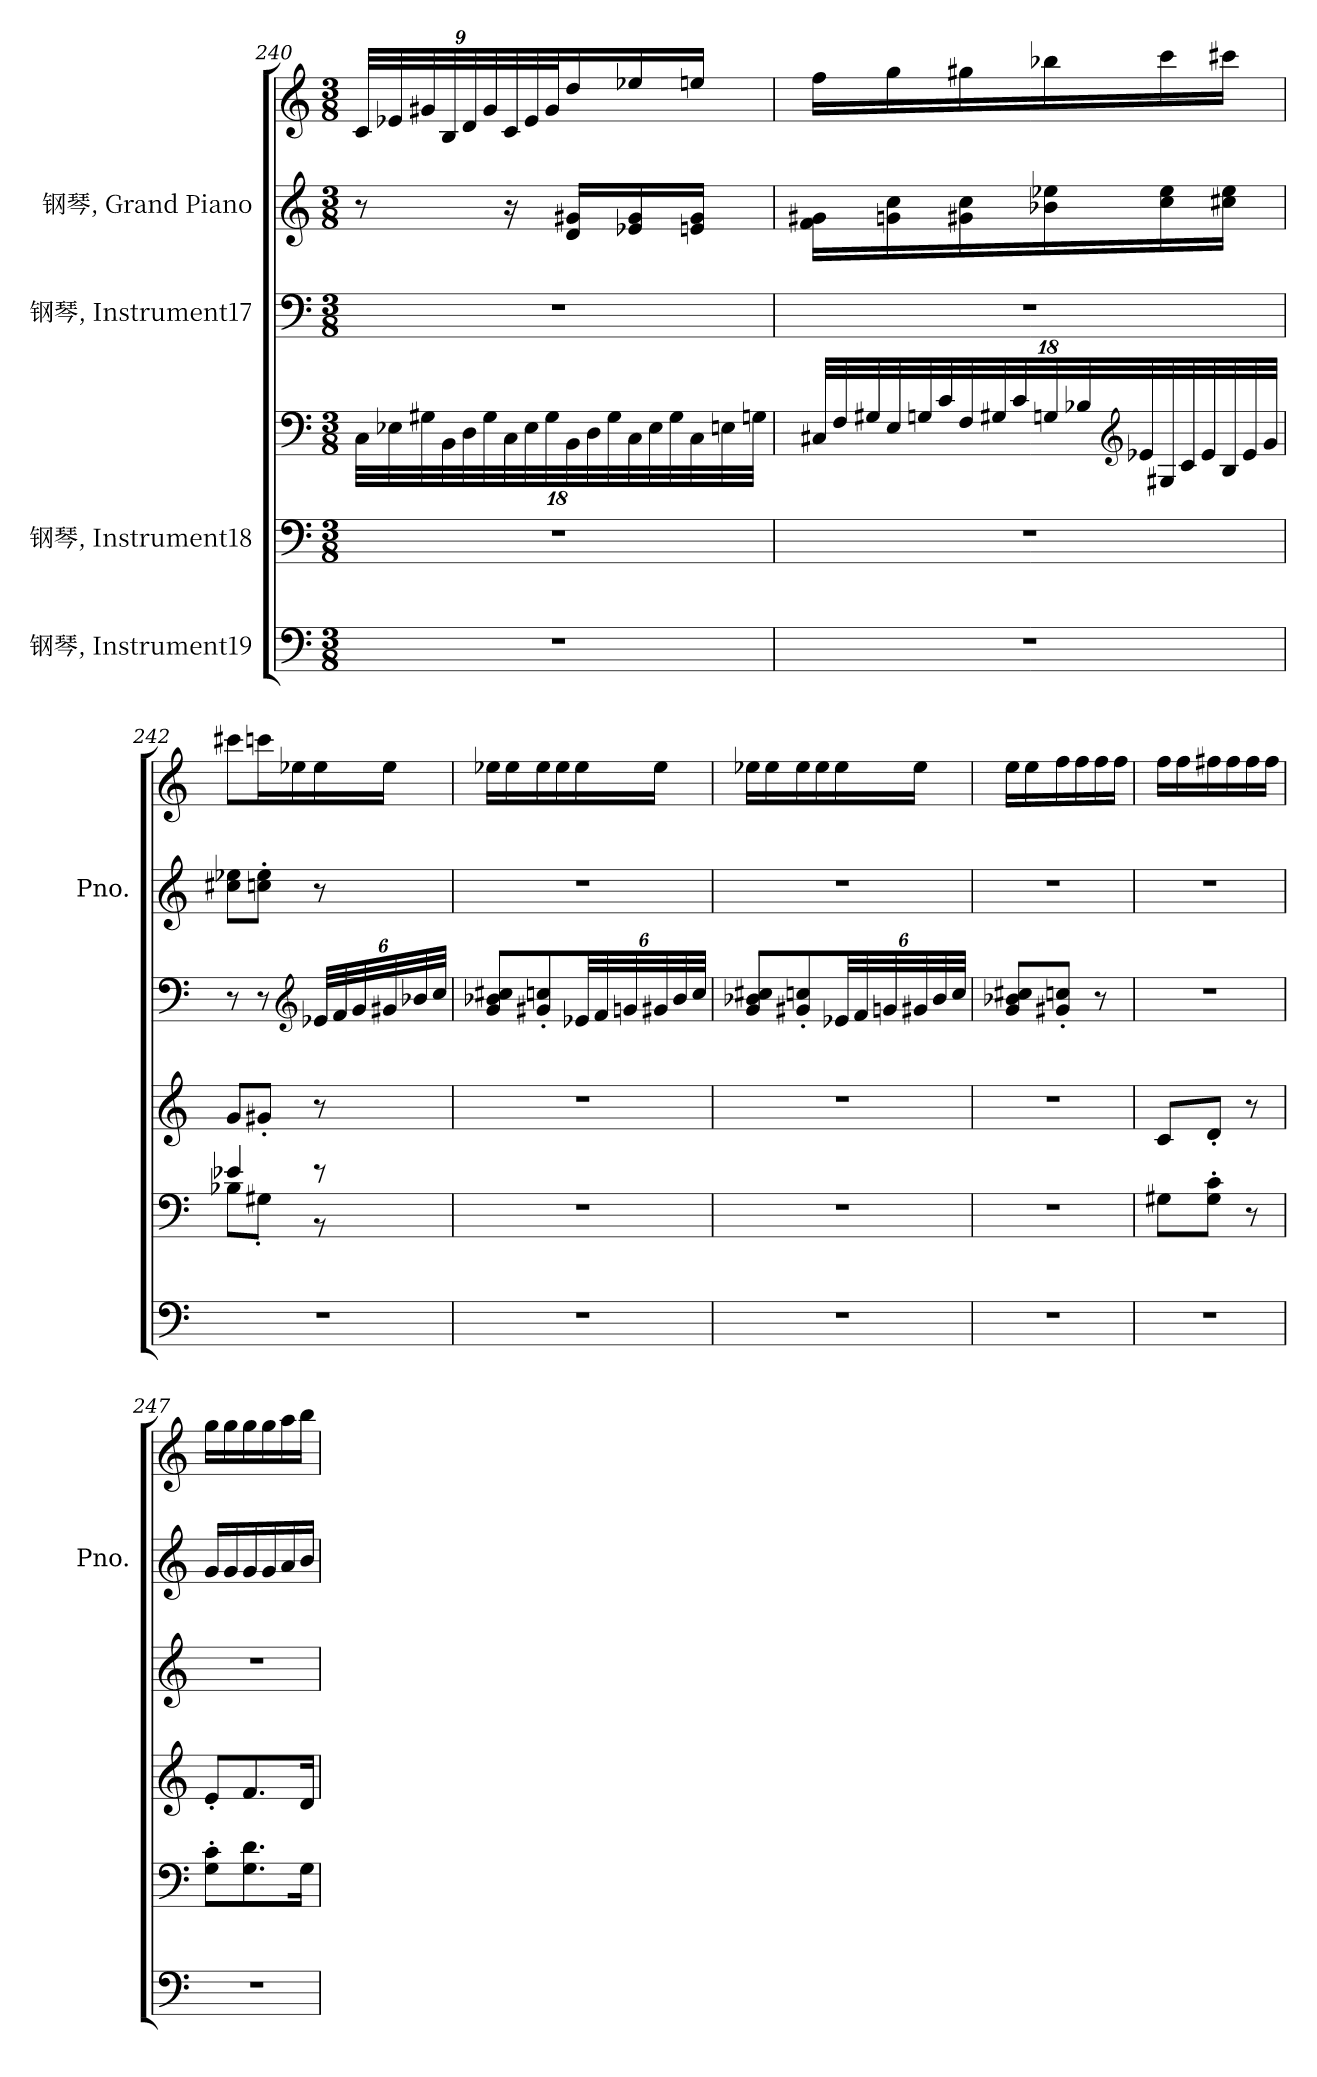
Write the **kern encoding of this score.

**kern	**kern	**kern	**kern	**kern	**kern
*part4	*part3	*part3	*part2	*part1	*part1
*staff6	*staff5	*staff4	*staff3	*staff2	*staff1
*I"钢琴, Instrument19	*I"钢琴, Instrument18	*	*I"钢琴, Instrument17	*I"钢琴, Grand Piano	*
*	*	*	*	*I'Pno.	*
!!LO:PB:g=z
*clefF4	*clefF4	*clefF4	*clefF4	*clefG2	*clefG2
*k[]	*k[]	*k[]	*k[]	*k[]	*k[]
*M3/8	*M3/8	*M3/8	*M3/8	*M3/8	*M3/8
*	*	*Xbrackettup	*	*	*Xbrackettup
=240	=240	=240	=240	=240	=240
4.r	4.r	48C\LLL	4.r	8r	48c/LLL
.	.	48E-X\	.	.	48e-X/
.	.	48G#X\	.	.	48g#X/
.	.	48BB\	.	.	48B/
.	.	48D\	.	.	48d/
.	.	48G#\	.	.	48g#/
.	.	48C\	.	16r	48c/
.	.	48E-\	.	.	48e-/
.	.	48G#\	.	.	48g#/J
.	.	48BB\	.	16d/ 16g#X/LL	16dd/
.	.	48D\	.	.	.
.	.	48G#\	.	.	.
.	.	48C\	.	16e-X/ 16g#/	16ee-X/
.	.	48E-\	.	.	.
.	.	48G#\	.	.	.
.	.	48C\	.	16en/ 16g#/JJ	16een/JJ
.	.	48En\	.	.	.
.	.	48Gn\JJJ	.	.	.
!!LO:LB:g=z
=241	=241	=241	=241	=241	=241
4.r	4.r	48C#X/LLL	4.r	16f\ 16g#X\LL	16ff\LL
.	.	48F/	.	.	.
.	.	48G#X/	.	.	.
.	.	48E/	.	16gn\ 16cc\	16gg\
.	.	48Gn/	.	.	.
.	.	48c/	.	.	.
.	.	48F/	.	16g#X\ 16cc\	16gg#X\
.	.	48G#X/	.	.	.
.	.	48c/	.	.	.
.	.	48Gn/	.	16b-X\ 16ee-X\	16bb-X\
.	.	48B-X/	.	.	.
*	*	*clefG2	*	*	*
.	.	48e-X/	.	.	.
.	.	48G#X/	.	16cc\ 16ee-\	16ccc\
.	.	48c/	.	.	.
.	.	48e-/	.	.	.
.	.	48B-/	.	16cc#X\ 16ee-\JJ	16ccc#X\JJ
.	.	48e-/	.	.	.
.	.	48g/JJJ	.	.	.
=242	=242	=242	=242	=242	=242
*	*^	*	*	*	*
4.r	4e-X/	8B-X\L	8g/L	8r	8cc#X\ 8ee-X\L	8ccc#X\L
.	.	8G#X'\J	8g#X'/J	8r	8ccn\' 8ee-\'J	16cccn\L
.	.	.	.	.	.	16ee-X\
*	*	*	*	*clefG2	*	*
*	*	*	*	*Xbrackettup	*	*
.	8r	8r	8r	48e-X/LLL	8r	16ee-\
.	.	.	.	48f/	.	.
.	.	.	.	48g/	.	.
.	.	.	.	48g#X/	.	16ee-\JJ
.	.	.	.	48b-X/	.	.
.	.	.	.	48cc/JJJ	.	.
*	*v	*v	*	*	*	*
!!LO:PB:g=z
=243	=243	=243	=243	=243	=243
4.r	4.r	4.r	8g/ 8b-X/ 8cc#X/L	4.r	16ee-X\LL
.	.	.	.	.	16ee-\
.	.	.	8g#X/' 8ccn/'	.	16ee-\
.	.	.	.	.	16ee-\
.	.	.	48e-X/LL	.	16ee-\
.	.	.	48f/	.	.
.	.	.	48gn/	.	.
.	.	.	48g#X/	.	16ee-\JJ
.	.	.	48b-/	.	.
.	.	.	48cc/JJJ	.	.
=244	=244	=244	=244	=244	=244
4.r	4.r	4.r	8g/ 8b-X/ 8cc#X/L	4.r	16ee-X\LL
.	.	.	.	.	16ee-\
.	.	.	8g#X/' 8ccn/'	.	16ee-\
.	.	.	.	.	16ee-\
.	.	.	48e-X/LL	.	16ee-\
.	.	.	48f/	.	.
.	.	.	48gn/	.	.
.	.	.	48g#X/	.	16ee-\JJ
.	.	.	48b-/	.	.
.	.	.	48cc/JJJ	.	.
=245	=245	=245	=245	=245	=245
4.r	4.r	4.r	8g/ 8b-X/ 8cc#X/L	4.r	16ee\LL
.	.	.	.	.	16ee\
.	.	.	8g#X/' 8ccn/'J	.	16ff\
.	.	.	.	.	16ff\
.	.	.	8r	.	16ff\
.	.	.	.	.	16ff\JJ
=246	=246	=246	=246	=246	=246
4.r	8G#X\L	8c/L	4.r	4.r	16ff\LL
.	.	.	.	.	16ff\
.	8G#\' 8c\'J	8d'/J	.	.	16ff#X\
.	.	.	.	.	16ff#\
.	8r	8r	.	.	16ff#\
.	.	.	.	.	16ff#\JJ
!!LO:LB:g=z
=247	=247	=247	=247	=247	=247
4.r	8G\' 8c\'L	8e'/L	4.r	16g/LL	16gg\LL
.	.	.	.	16g/	16gg\
.	8.G\ 8.d\	8.f/	.	16g/	16gg\
.	.	.	.	16g/	16gg\
.	.	.	.	16a/	16aa\
.	16G\Jk	16d/Jk	.	16b/JJ	16bb\JJ
=	=	=	=	=	=
*-	*-	*-	*-	*-	*-
